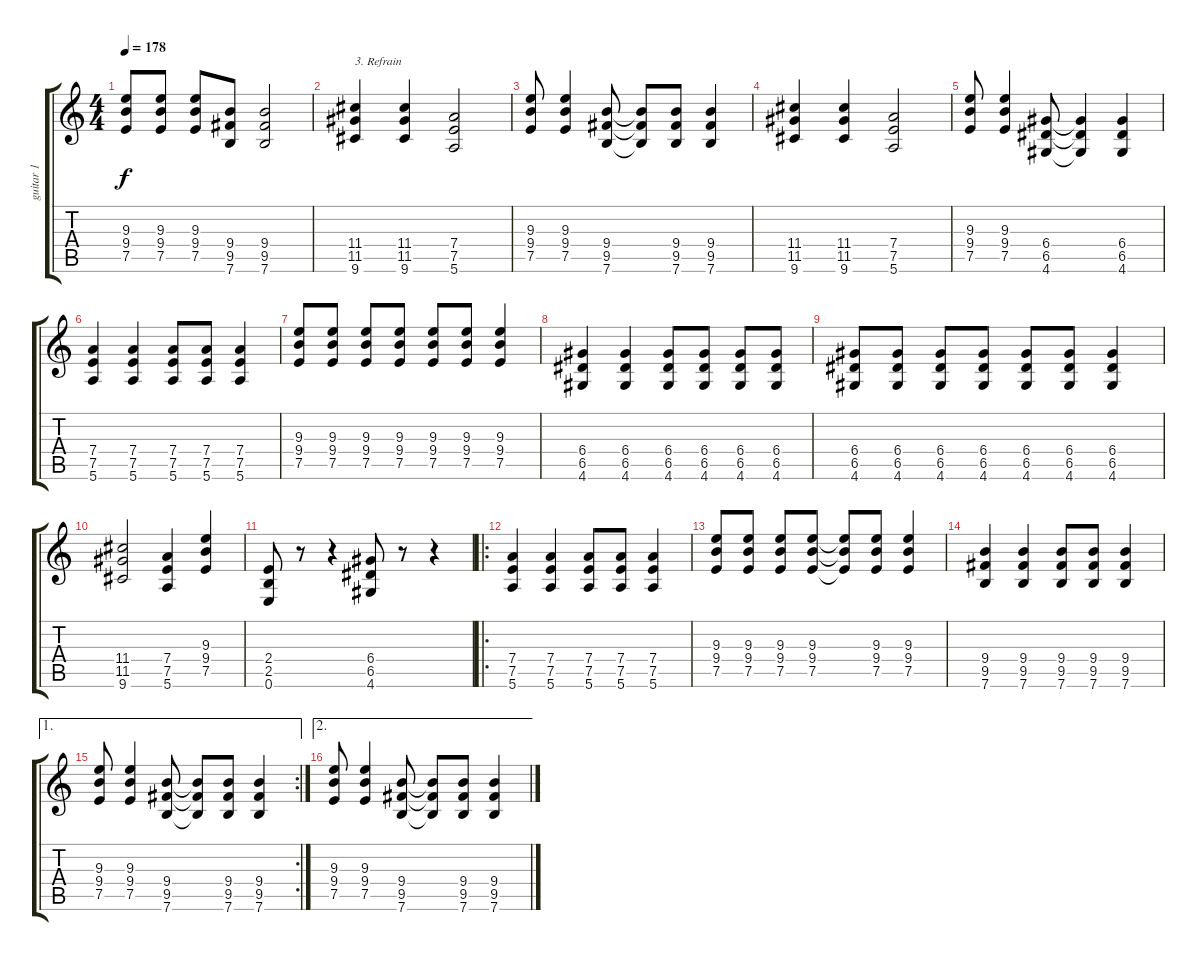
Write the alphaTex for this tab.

\track (" guitar 1" " guitar 1") {instrument overdrivenguitar}
\staff {score tabs}
\tuning (E4 B3 G3 D3 A2 E2) {hide}
\ts (4 4)
\tempo 178
\clef g2
\ks c
(9.3 9.4 7.5).8{dy f} (9.3 9.4 7.5).8 (9.3 9.4 7.5).8 (9.4 9.5 7.6).8 (9.4 9.5 7.6).2 |
(11.4 11.5 9.6).4{txt "3. Refrain"} (11.4 11.5 9.6).4 (7.4 7.5 5.6).2 |
(9.3 9.4 7.5).8 (9.3 9.4 7.5).4 (9.4 9.5 7.6).8 (9.4{t} 9.5{t} 7.6{t}).8 (9.4 9.5 7.6).8 (9.4 9.5 7.6).4 |
(11.4 11.5 9.6).4 (11.4 11.5 9.6).4 (7.4 7.5 5.6).2 |
(9.3 9.4 7.5).8 (9.3 9.4 7.5).4 (6.4 6.5 4.6).8 (6.4{t} 6.5{t} 4.6{t}).4 (6.4 6.5 4.6).4 |
(7.4 7.5 5.6).4 (7.4 7.5 5.6).4 (7.4 7.5 5.6).8 (7.4 7.5 5.6).8 (7.4 7.5 5.6).4 |
(9.3 9.4 7.5).8 (9.3 9.4 7.5).8 (9.3 9.4 7.5).8 (9.3 9.4 7.5).8 (9.3 9.4 7.5).8 (9.3 9.4 7.5).8 (9.3 9.4 7.5).4 |
(6.4 6.5 4.6).4 (6.4 6.5 4.6).4 (6.4 6.5 4.6).8 (6.4 6.5 4.6).8 (6.4 6.5 4.6).8 (6.4 6.5 4.6).8 |
(6.4 6.5 4.6).8 (6.4 6.5 4.6).8 (6.4 6.5 4.6).8 (6.4 6.5 4.6).8 (6.4 6.5 4.6).8 (6.4 6.5 4.6).8 (6.4 6.5 4.6).4 |
(11.4 11.5 9.6).2 (7.4 7.5 5.6).4 (9.3 9.4 7.5).4 |
(2.4 2.5 0.6).8 r.8 r.4 (6.4 6.5 4.6).8 r.8 r.4 |
\ro
(7.4 7.5 5.6).4 (7.4 7.5 5.6).4 (7.4 7.5 5.6).8 (7.4 7.5 5.6).8 (7.4 7.5 5.6).4 |
(9.3 9.4 7.5).8 (9.3 9.4 7.5).8 (9.3 9.4 7.5).8 (9.3 9.4 7.5).8 (9.3{t} 9.4{t} 7.5{t}).8 (9.3 9.4 7.5).8 (9.3 9.4 7.5).4 |
(9.4 9.5 7.6).4 (9.4 9.5 7.6).4 (9.4 9.5 7.6).8 (9.4 9.5 7.6).8 (9.4 9.5 7.6).4 |
\ae 1
\rc 2
(9.3 9.4 7.5).8 (9.3 9.4 7.5).4 (9.4 9.5 7.6).8 (9.4{t} 9.5{t} 7.6{t}).8 (9.4 9.5 7.6).8 (9.4 9.5 7.6).4 |
\ae 2
(9.3 9.4 7.5).8 (9.3 9.4 7.5).4 (9.4 9.5 7.6).8 (9.4{t} 9.5{t} 7.6{t}).8 (9.4 9.5 7.6).8 (9.4 9.5 7.6).4
